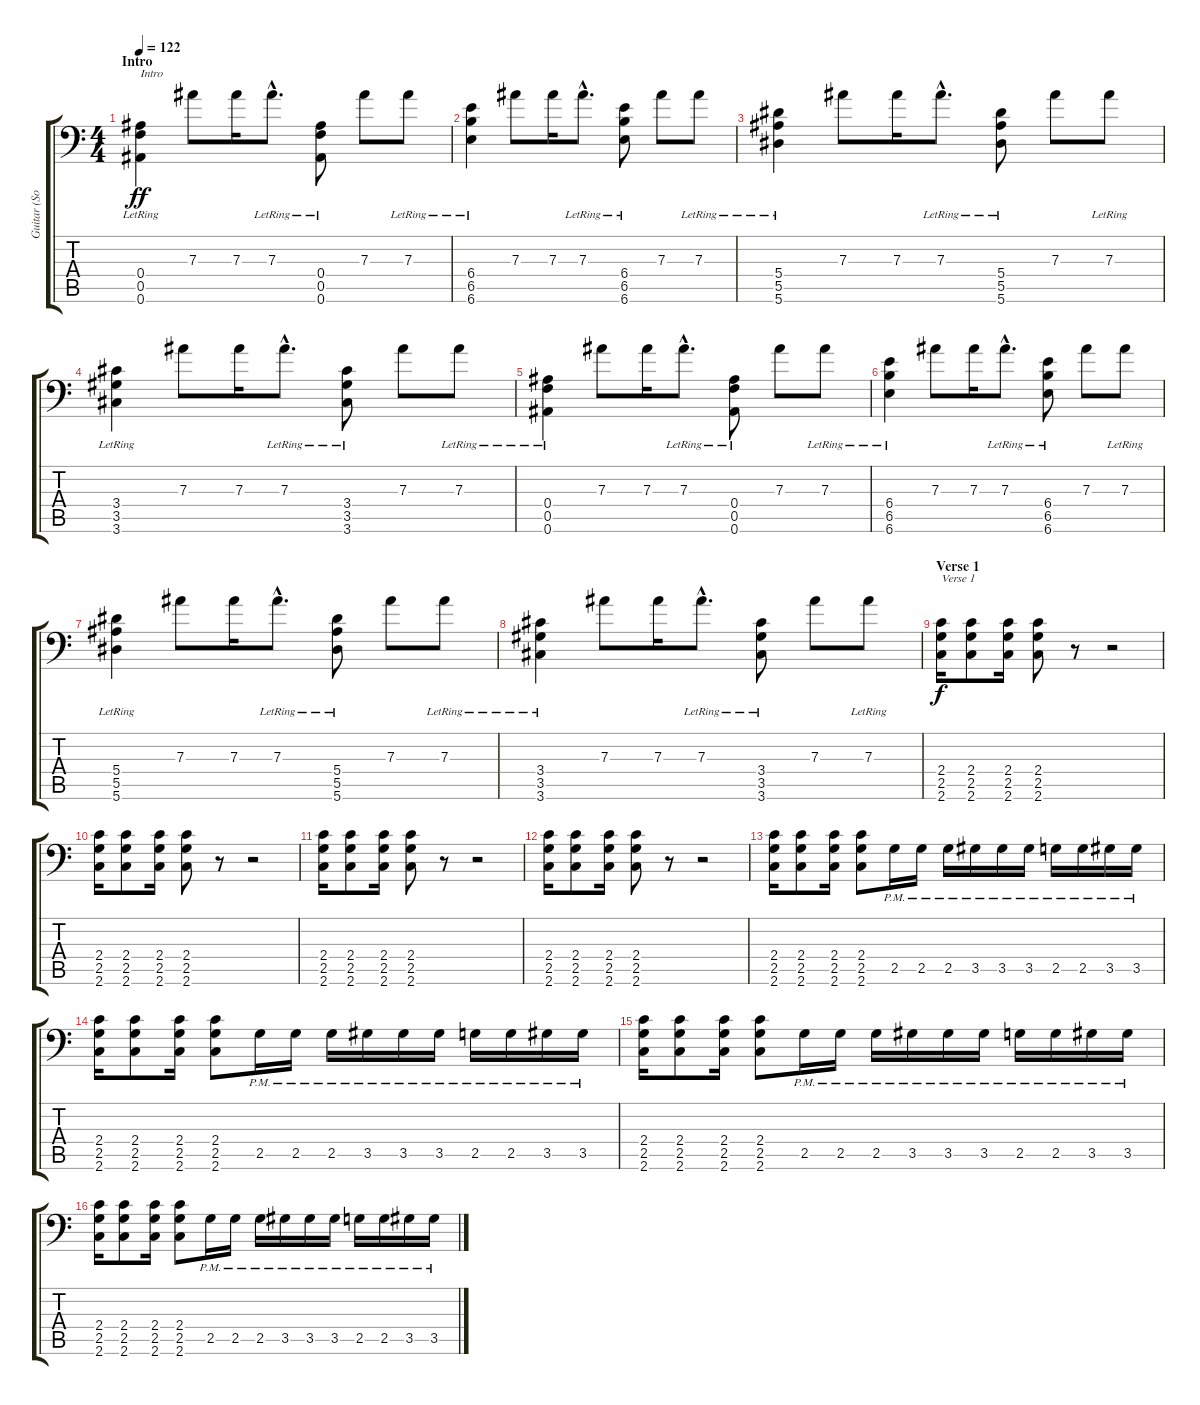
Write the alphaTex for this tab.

\track ("Guitar (Souren \"Mike\" Sarkisyan)" "Guitar (So") {instrument distortionguitar}
\staff {score tabs}
\tuning (C4 G3 Eb3 Bb2 F2 Bb1) {hide}
\ts (4 4)
\section ("" "Intro")
\tempo 122
\clef f4
\ks c
(0.4{lr} 0.5{lr} 0.6{lr}).4{txt "Intro" dy ff instrument distortionguitar} 7.3.8 7.3.16 7.3{hac lr}.8{d} (0.4{lr} 0.5{lr} 0.6{lr}).8 7.3.8 7.3{lr}.8 |
(6.4{lr} 6.5{lr} 6.6{lr}).4 7.3.8 7.3.16 7.3{hac lr}.8{d} (6.4{lr} 6.5{lr} 6.6{lr}).8 7.3.8 7.3{lr}.8 |
(5.4{lr} 5.5{lr} 5.6{lr}).4 7.3.8 7.3.16 7.3{hac lr}.8{d} (5.4{lr} 5.5{lr} 5.6{lr}).8 7.3.8 7.3{lr}.8 |
(3.4{lr} 3.5{lr} 3.6{lr}).4 7.3.8 7.3.16 7.3{hac lr}.8{d} (3.4{lr} 3.5{lr} 3.6{lr}).8 7.3.8 7.3{lr}.8 |
(0.4{lr} 0.5{lr} 0.6{lr}).4 7.3.8 7.3.16 7.3{hac lr}.8{d} (0.4{lr} 0.5{lr} 0.6{lr}).8 7.3.8 7.3{lr}.8 |
(6.4{lr} 6.5{lr} 6.6{lr}).4 7.3.8 7.3.16 7.3{hac lr}.8{d} (6.4{lr} 6.5{lr} 6.6{lr}).8 7.3.8 7.3{lr}.8 |
(5.4{lr} 5.5{lr} 5.6{lr}).4 7.3.8 7.3.16 7.3{hac lr}.8{d} (5.4{lr} 5.5{lr} 5.6{lr}).8 7.3.8 7.3{lr}.8 |
(3.4{lr} 3.5{lr} 3.6{lr}).4 7.3.8 7.3.16 7.3{hac lr}.8{d} (3.4{lr} 3.5{lr} 3.6{lr}).8 7.3.8 7.3{lr}.8 |
\section ("" "Verse 1")
(2.4 2.5 2.6).16{txt "Verse 1" dy f} (2.4 2.5 2.6).8 (2.4 2.5 2.6).16 (2.4 2.5 2.6).8 r.8 r.2 |
(2.4 2.5 2.6).16 (2.4 2.5 2.6).8 (2.4 2.5 2.6).16 (2.4 2.5 2.6).8 r.8 r.2 |
(2.4 2.5 2.6).16 (2.4 2.5 2.6).8 (2.4 2.5 2.6).16 (2.4 2.5 2.6).8 r.8 r.2 |
(2.4 2.5 2.6).16 (2.4 2.5 2.6).8 (2.4 2.5 2.6).16 (2.4 2.5 2.6).8 r.8 r.2 |
(2.4 2.5 2.6).16 (2.4 2.5 2.6).8 (2.4 2.5 2.6).16 (2.4 2.5 2.6).8 2.5{pm}.16 2.5{pm}.16 2.5{pm}.16 3.5{pm}.16 3.5{pm}.16 3.5{pm}.16 2.5{pm}.16 2.5{pm}.16 3.5{pm}.16 3.5{pm}.16 |
(2.4 2.5 2.6).16 (2.4 2.5 2.6).8 (2.4 2.5 2.6).16 (2.4 2.5 2.6).8 2.5{pm}.16 2.5{pm}.16 2.5{pm}.16 3.5{pm}.16 3.5{pm}.16 3.5{pm}.16 2.5{pm}.16 2.5{pm}.16 3.5{pm}.16 3.5{pm}.16 |
(2.4 2.5 2.6).16 (2.4 2.5 2.6).8 (2.4 2.5 2.6).16 (2.4 2.5 2.6).8 2.5{pm}.16 2.5{pm}.16 2.5{pm}.16 3.5{pm}.16 3.5{pm}.16 3.5{pm}.16 2.5{pm}.16 2.5{pm}.16 3.5{pm}.16 3.5{pm}.16 |
(2.4 2.5 2.6).16 (2.4 2.5 2.6).8 (2.4 2.5 2.6).16 (2.4 2.5 2.6).8 2.5{pm}.16 2.5{pm}.16 2.5{pm}.16 3.5{pm}.16 3.5{pm}.16 3.5{pm}.16 2.5{pm}.16 2.5{pm}.16 3.5{pm}.16 3.5{pm}.16
